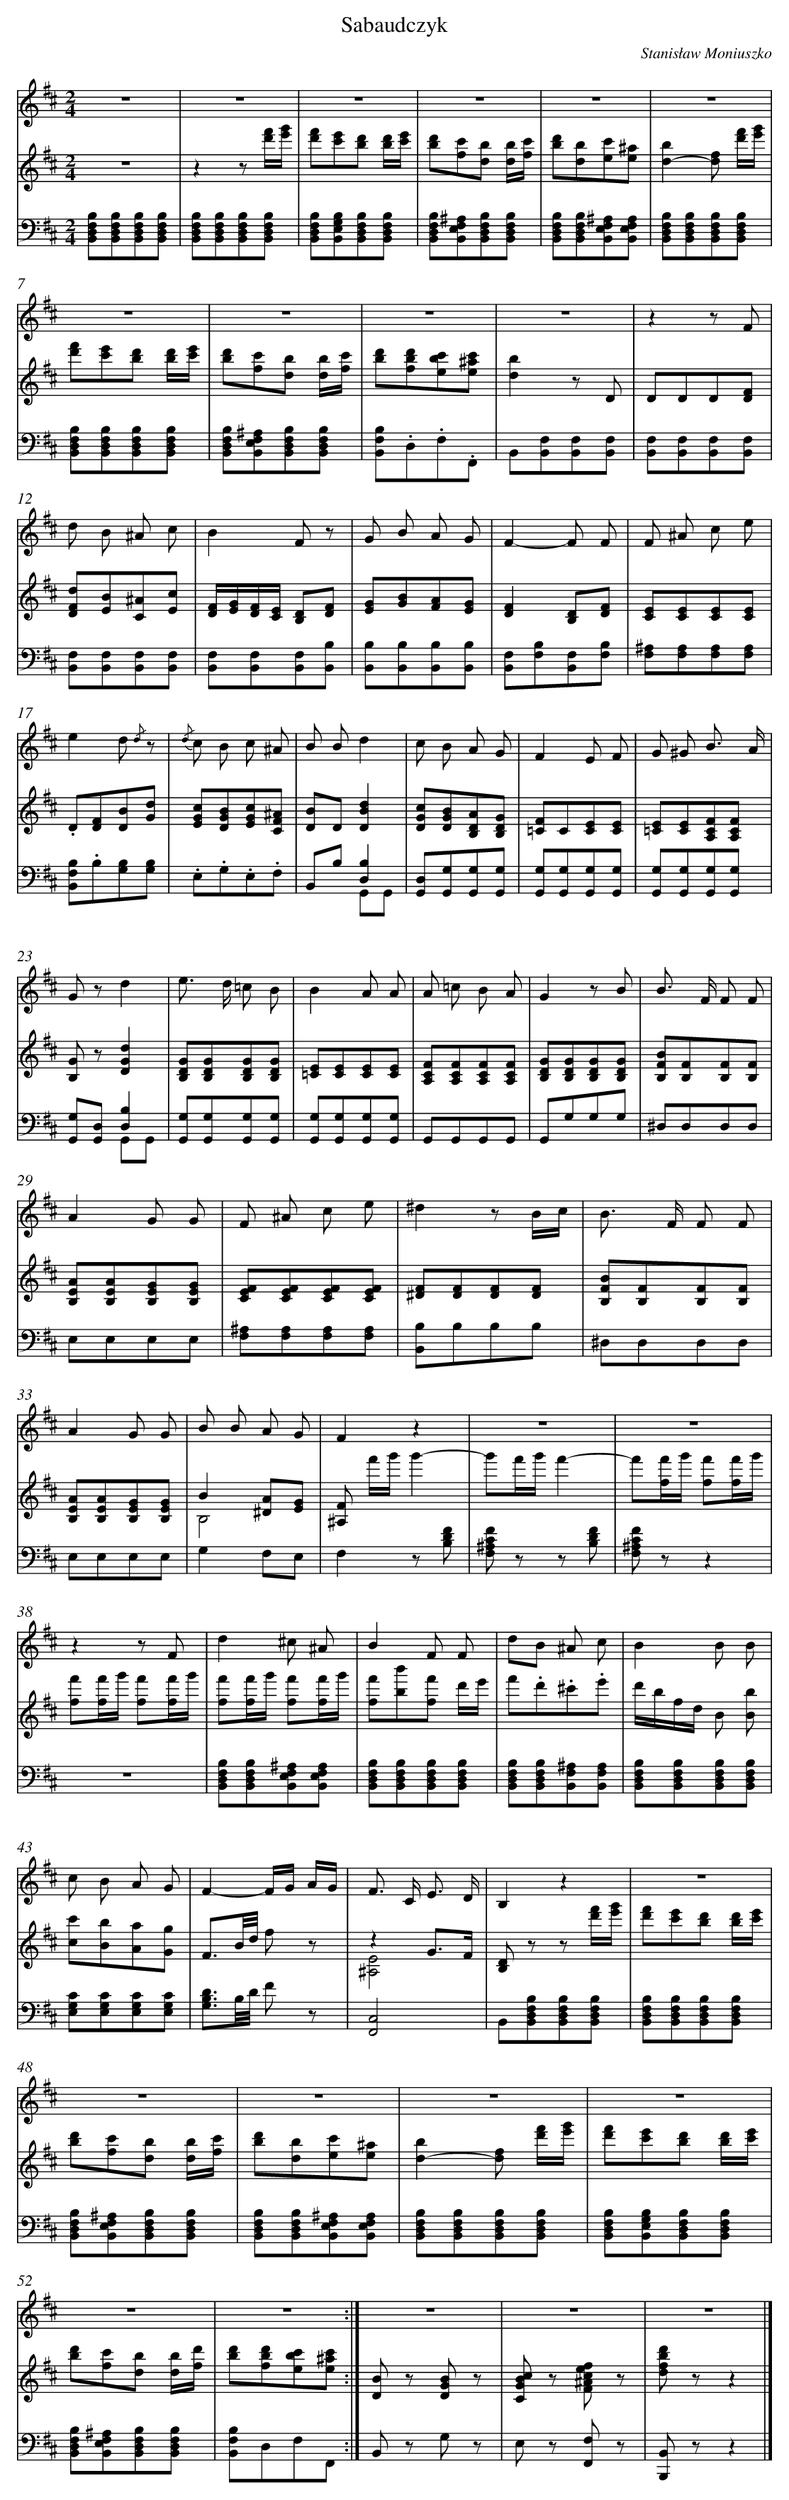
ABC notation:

X:1
T: Sabaudczyk
C: Stanisław Moniuszko
L: 1/8
M: 2/4
V: 1 clef=treble
V: 2 clef=treble
V: 3 clef=bass
K: D
[V:1] z4 |
[V:2] z4 |
[V:3] [B,F,D,B,,][B,F,D,B,,][B,F,D,B,,][B,F,D,B,,] |
[V:1] z4 |
[V:2] z2z [f'/d'/][g'/e'/] |
[V:3] [B,F,D,B,,][B,F,D,B,,][B,F,D,B,,][B,F,D,B,,] |
[V:1] z4 |
[V:2] [f'd'][e'c'][d'b] [d'/b/][e'/c'/] |
[V:3] [B,F,D,B,,][B,G,E,B,,][B,F,D,B,,][B,F,D,B,,] |
[V:1] z4 |
[V:2] [d'b][c'f][bd] [b/d/][c'/f/] |
[V:3] [B,F,D,B,,][^A,F,E,B,,][B,F,D,B,,][B,F,D,B,,] |
[V:1] z4 |
[V:2] [d'b][bd][c'e][^ae] |
[V:3] [B,F,D,B,,][B,F,D,B,,][^A,F,E,B,,][A,F,E,B,,] |
[V:1] z4 |
[V:2] [b2d2-][fd] [f'/d'/][g'/e'/] |
[V:3] [B,F,D,B,,][B,F,D,B,,][B,F,D,B,,][B,F,D,B,,] |
[V:1] z4 |
[V:2] [f'd'][e'c'][d'b] [d'/b/][e'/c'/] |
[V:3] [B,F,D,B,,][B,F,D,B,,][B,F,D,B,,][B,F,D,B,,] |
[V:1] z4 |
[V:2] [d'b][c'f][bd] [b/d/][c'/f/] |
[V:3] [B,F,D,B,,][^A,F,E,B,,][B,F,D,B,,][B,F,D,B,,] |
[V:1] z4 |
[V:2] [d'b][d'bf][c'be][c'^ae] |
[V:3] [B,F,B,,].D,.F,.F,, |
[V:1] z4 |
[V:2] [b2d2]z D |
[V:3] B,,[F,B,,][F,B,,][F,B,,] |
[V:1] z2z F |
[V:2] DDD[FD] |
[V:3] [F,B,,][F,B,,][F,B,,][F,B,,] |
[V:1] d B ^A c |
[V:2] [dFD][BE][^AC][cE] |
[V:3] [F,B,,][F,B,,][F,B,,][F,B,,] |
[V:1] B2F z |
[V:2] [F/D/][G/E/][F/D/][E/C/] [DB,][FD] |
[V:3] [F,B,,][F,B,,][F,B,,][B,B,,] |
[V:1] G B A G |
[V:2] [GE][BG][AF][GE] |
[V:3] [B,B,,][B,B,,][B,B,,][B,B,,] |
[V:1] F2-F F |
[V:2] [F2D2][DB,][FD] |
[V:3] [F,B,,][B,F,][F,B,,][B,F,] |
[V:1] F ^A c e |
[V:2] [EC][EC][EC][EC] |
[V:3] [^A,F,][A,F,][A,F,][A,F,] |
[V:1] e2d {/d} z |
[V:2] .D[FD][BD][dG] |
[V:3] [B,F,B,,].B,[B,G,][B,G,] |
[V:1] {/d} c B c ^A |
[V:2] [cGE][BGD][cGE][^AFC] |
[V:3] .E,.G,.E,.F, |
[V:1] B Bd2 |
[V:2] [BD]D[d2B2D2] |
[V:3] B,,B,[B,2D,2] & x2G,,G,, |
[V:1] c B A G |
[V:2] [cGD][BGD][ADB,][GDB,] |
[V:3] [D,G,,][G,G,,][G,G,,][G,G,,] |
[V:1] F2E F |
[V:2] [F=C]C[EC][EC] |
[V:3] [G,G,,][G,G,,][G,G,,][G,G,,] |
[V:1] G ^G B3/ A/ |
[V:2] [E=C][EC][FCA,][FCA,] |
[V:3] [G,G,,][G,G,,][G,G,,][G,G,,] |
[V:1] G zd2 |
[V:2] [GB,] z[d2G2D2] |
[V:3] [G,G,,][D,G,,][B,2D,2] & x2G,,G,, |
[V:1] e> d =c B |
[V:2] [GDB,][GDB,][GDB,][GDB,] |
[V:3] [G,G,,][G,G,,][G,G,,][G,G,,] |
[V:1] B2A A |
[V:2] [E=C][EC][EC][EC] |
[V:3] [G,G,,][G,G,,][G,G,,][G,G,,] |
[V:1] A =c B A |
[V:2] [FCA,][FCA,][FCA,][FCA,] |
[V:3] G,,G,,G,,G,, |
[V:1] G2z B |
[V:2] [GDB,][GDB,][GDB,][GDB,] |
[V:3] G,,G,G,G, |
[V:1] B> F F F |
[V:2] [BFB,][FB,][FB,][FB,] |
[V:3] ^D,D,D,D, |
[V:1] A2G G |
[V:2] [AEB,][AEB,][GEB,][GEB,] |
[V:3] E,E,E,E, |
[V:1] F ^A c e |
[V:2] [FEC][FEC][FEC][FEC] |
[V:3] [^A,F,][A,F,][A,F,][A,F,] |
[V:1] ^d2z B/c/ |
[V:2] [F^D][FD][FD][FD] |
[V:3] [B,B,,]B,B,B, |
[V:1] B> F F F |
[V:2] [BFB,][FB,][FB,][FB,] |
[V:3] ^D,D,D,D, |
[V:1] A2G G |
[V:2] [AEB,][AEB,][GEB,][GEB,] |
[V:3] E,E,E,E, |
[V:1] B B A G |
[V:2] B2[A^D][GE] & B,4 |
[V:3] G,2F,E, |
[V:1] F2z2 |
[V:2] [F^A,] f'/g'/g'2- |
[V:3] F,2z [FDB,] |
[V:1] z4 |
[V:2] g'f'/g'/f'2- |
[V:3] [FC^A,F,] z z [FDB,] |
[V:1] z4 |
[V:2] f'[f'/f/]g'/ [f'f][f'/f/]g'/ |
[V:3] [FC^A,F,] zz2 |
[V:1] z2z F |
[V:2] [f'f][f'/f/]g'/ [f'f][f'/f/]g'/ |
[V:3] z4 |
[V:1] d2^c ^A |
[V:2] [f'f][f'/f/]g'/ [f'f][f'/f/]g'/ |
[V:3] [B,F,D,B,,][B,F,D,B,,][^A,F,E,B,,][A,F,E,B,,] |
[V:1] B2F F |
[V:2] [f'f][b'b][f'f] d'/e'/ |
[V:3] [B,F,D,B,,][B,F,D,B,,][B,F,D,B,,][B,F,D,B,,] |
[V:1] dB ^A c |
[V:2] f'.d'.^c'.e' |
[V:3] [B,F,D,B,,][B,F,D,B,,][^A,F,B,,][A,F,B,,] |
[V:1] B2B B |
[V:2] d'/b/f/d/ B [bB] |
[V:3] [B,F,D,B,,][B,F,D,B,,][B,F,D,B,,][B,F,D,B,,] |
[V:1] c B A G |
[V:2] [c'c][bB][aA][gG] |
[V:3] [CG,E,][CG,E,][CG,E,][CG,E,] |
[V:1] F2-F/G/ A/G/ |
[V:2] F3/B//d// f z |
[V:3] [D3/B,3/G,3/]B,//D// F z |
[V:1] F> C E3/ D/ |
[V:2] z2G3/F/ & [E4^A,4] |
[V:3] [C,4F,,4] |
[V:1] B,2z2 |
[V:2] [DB,] z z [f'/d'/][g'/e'/] |
[V:3] B,,[B,F,D,B,,][B,F,D,B,,][B,F,D,B,,] |
[V:1] z4 |
[V:2] [f'd'][e'c'][d'b] [d'/b/][e'/c'/] |
[V:3] [B,F,D,B,,][B,F,D,B,,][B,F,D,B,,][B,F,D,B,,] |
[V:1] z4 |
[V:2] [d'b][c'f][bd] [b/d/][c'/f/] |
[V:3] [B,F,D,B,,][^A,F,E,B,,][B,F,D,B,,][B,F,D,B,,] |
[V:1] z4 |
[V:2] [d'b][bd][c'e][^ae] |
[V:3] [B,F,D,B,,][B,F,D,B,,][^A,F,E,B,,][A,F,E,B,,] |
[V:1] z4 |
[V:2] [b2d2-][fd] [f'/d'/][g'/e'/] |
[V:3] [B,F,D,B,,][B,F,D,B,,][B,F,D,B,,][B,F,D,B,,] |
[V:1] z4 |
[V:2] [f'd'][e'c'][d'b] [d'/b/][e'/c'/] |
[V:3] [B,F,D,B,,][B,G,E,B,,][B,F,D,B,,][B,F,D,B,,] |
[V:1] z4 |
[V:2] [d'b][c'f][bd] [b/d/][d'/f/] |
[V:3] [B,F,D,B,,][^A,F,E,B,,][B,F,D,B,,][B,F,D,B,,] |
[V:1] z4 :|]
[V:2] [d'b][d'bf][c'be][c'^ae] :|]
[V:3] [B,F,B,,]D,F,F,, :|]
[V:1] z4 |
[V:2] [BD] z [BGD] z |
[V:3] B,, z G, z |
[V:1] z4 |
[V:2] [cBGC] z [fec^AF] z |
[V:3] E, z [F,F,,] z |
[V:1] z4 |]
[V:2] [d'bfd] zz2 |]
[V:3] [B,,B,,,] zz2 |]
